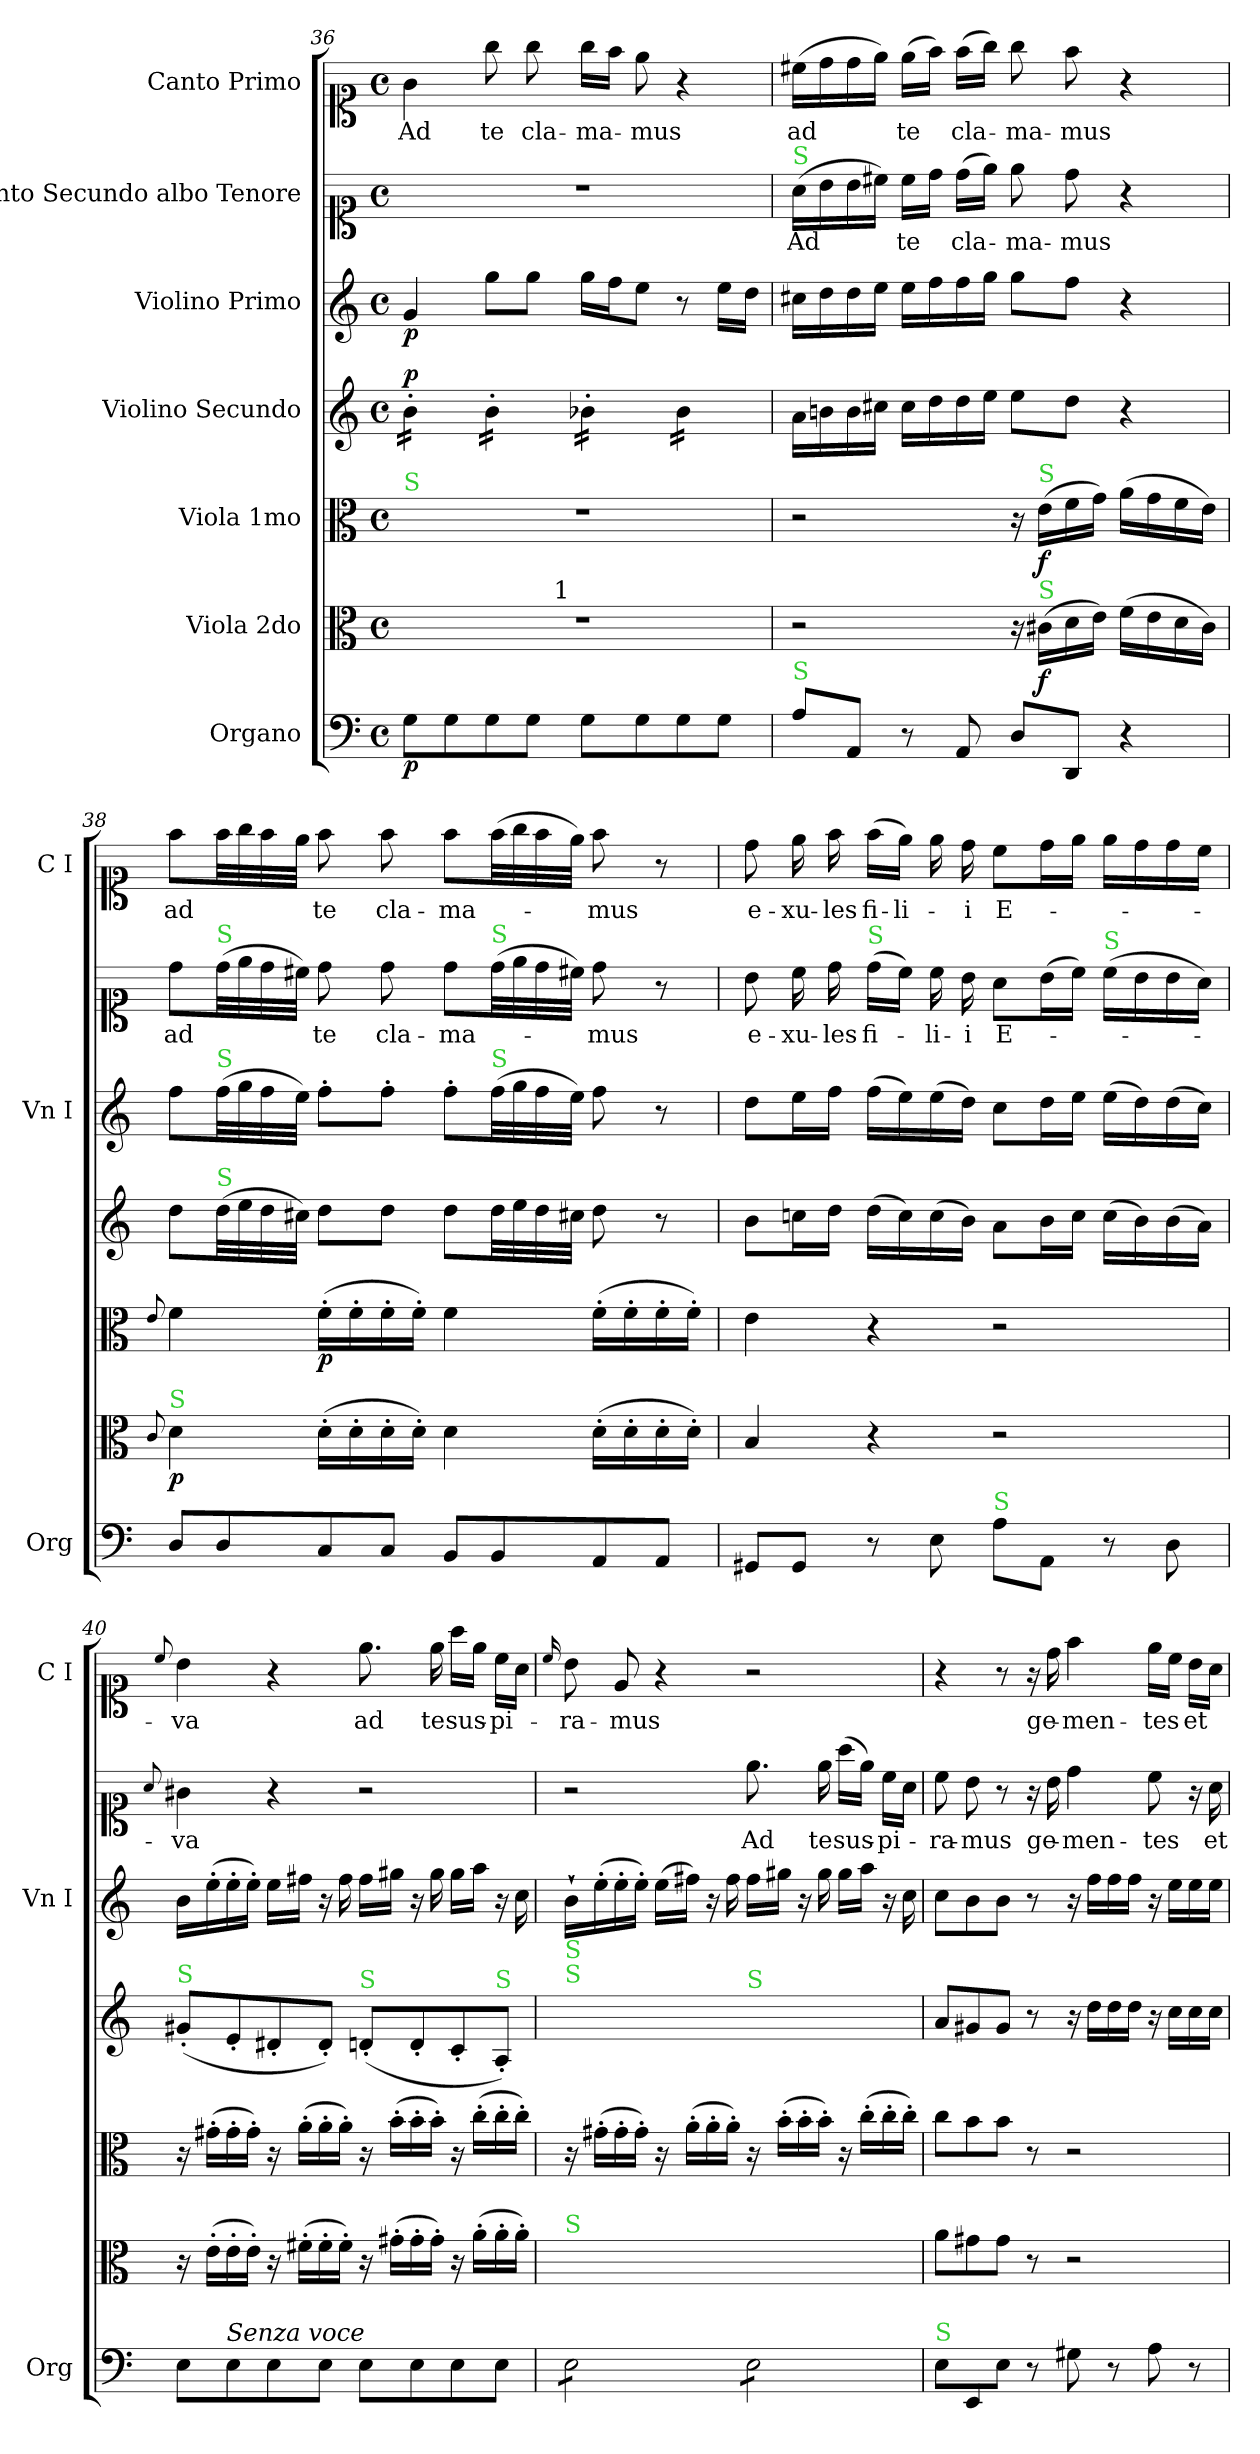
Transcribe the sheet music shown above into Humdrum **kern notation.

**kern	**dynam	**kern	**dynam	**kern	**dynam	**kern	**dynam	**kern	**dynam	**kern	**text	**kern	**text
*part7	*part7	*part6	*part6	*part5	*part5	*part4	*part4	*part3	*part3	*part2	*part2	*part1	*part1
*staff7	*staff7	*staff6	*staff6	*staff5	*staff5	*staff4	*staff4	*staff3	*staff3	*staff2	*staff2	*staff1	*staff1
*I"Organo	*	*I"Viola 2do	*	*I"Viola 1mo	*	*I"Violino Secundo	*	*I"Violino Primo	*	*I"Canto Secundo albo Tenore	*	*I"Canto Primo	*
*I'Org	*	*	*	*	*	*	*	*I'Vn I	*	*	*	*I'C I	*
*clefF4	*	*clefC3	*	*clefC3	*	*clefG2	*	*clefG2	*	*clefC1	*	*clefC1	*
*k[]	*	*k[]	*	*k[]	*	*k[]	*	*k[]	*	*k[]	*	*k[]	*
*C:	*	*C:	*	*C:	*	*C:	*	*C:	*	*C:	*	*C:	*
*M4/4	*	*M4/4	*	*M4/4	*	*M4/4	*	*M4/4	*	*M4/4	*	*M4/4	*
*met(c)	*	*met(c)	*	*met(c)	*	*met(c)	*	*met(c)	*	*met(c)	*	*met(c)	*
=36	=36	=36	=36	=36	=36	=36	=36	=36	=36	=36	=36	=36	=36
!	!	!	!	!	!	!LO:TX:a:color=limegreen:t=S	!	!	!	!	!	!	!
!	!	!	!	!LO:TX:a:color=limegreen:t=S	!	!	!	!	!	!	!	!	!
!	!	!LO:TX:a:color=limegreen:t=S	!	!	!	!	!	!	!	!	!	!	!
!	!LO:DY:b	!	!	!	!	!	!LO:DY:a	!	!LO:DY:b	!	!	!	!
*	*	*^	*	*	*	*	*	*	*	*	*	*	*
*	*	*	*	*	*	*	*tremolo	*	*	*	*	*	*	*
8G\L	p	1r	4..ryy	.	1r	.	16b'\LL	p	4g/	p	1r	.	4g\	Ad
.	.	.	.	.	.	.	16b'\	.	.	.	.	.	.	.
8G\	.	.	.	.	.	.	16b'\	.	.	.	.	.	.	.
.	.	.	.	.	.	.	16b'\JJ	.	.	.	.	.	.	.
8G\	.	.	.	.	.	.	16b'\LL	.	8gg\L	.	.	.	8gg\	te
.	.	.	.	.	.	.	16b'\	.	.	.	.	.	.	.
8G\J	.	.	.	.	.	.	16b'\	.	8gg\J	.	.	.	8gg\	cla-
!	!	!	!LO:TX:a:t=1	!	!	!	!	!	!	!	!	!	!	!
.	.	.	2ryy	.	.	.	16b'\JJ	.	.	.	.	.	.	.
8G\L	.	.	.	.	.	.	16b-X'\LL	.	16gg\LL	.	.	.	16gg\LL	-ma-
.	.	.	.	.	.	.	16b-X'\	.	16ff\J	.	.	.	16ff\JJ	.
8G\	.	.	.	.	.	.	16b-X'\	.	8ee\J	.	.	.	8ee\	-mus
.	.	.	.	.	.	.	16b-X'\JJ	.	.	.	.	.	.	.
8G\	.	.	.	.	.	.	16b-\LL	.	8r	.	.	.	4r	.
.	.	.	.	.	.	.	16b-\	.	.	.	.	.	.	.
8G\J	.	.	.	.	.	.	16b-\	.	16ee\LL	.	.	.	.	.
.	.	.	16ryy	.	.	.	16b-\JJ	.	16dd\JJ	.	.	.	.	.
*	*	*	*	*	*	*	*Xtremolo	*	*	*	*	*	*	*
=37	=37	=37	=37	=37	=37	=37	=37	=37	=37	=37	=37	=37	=37	=37
!	!	!	!	!	!	!	!	!	!	!	!LO:TX:a:color=limegreen:t=S	!	!	!
!LO:TX:a:color=limegreen:t=S	!	!	!	!	!	!	!	!	!	!	!	!	!	!
*	*	*v	*v	*	*	*	*	*	*	*	*	*	*	*
8A\L	.	2r	.	2r	.	16a\LL	.	16cc#X\LL	.	(16a\LL	Ad	(16cc#X\LL	ad
.	.	.	.	.	.	16bn\	.	16dd\	.	16b\	.	16dd\	.
8AA/J	.	.	.	.	.	16b\	.	16dd\	.	16b\	.	16dd\	.
.	.	.	.	.	.	16cc#X\JJ	.	16ee\JJ	.	16cc#X\JJ)	.	16ee\JJ)	.
8r	.	.	.	.	.	16cc#\LL	.	16ee\LL	.	16cc#\LL	te	(16ee\LL	te
.	.	.	.	.	.	16dd\	.	16ff\	.	16dd\JJ	.	16ff\JJ)	.
8AA/	.	.	.	.	.	16dd\	.	16ff\	.	(16dd\LL	cla-	(16ff\LL	cla-
.	.	.	.	.	.	16ee\JJ	.	16gg\JJ	.	16ee\JJ)	.	16gg\JJ)	.
8D/L	.	16r	.	16r	.	8ee\L	.	8gg\L	.	8ee\	-ma-	8gg\	-ma-
!	!	!	!	!LO:TX:a:color=limegreen:t=S	!	!	!	!	!	!	!	!	!
!	!	!LO:TX:a:color=limegreen:t=S	!	!	!	!	!	!	!	!	!	!	!
!	!	!	!LO:DY:b	!	!LO:DY:b	!	!	!	!	!	!	!	!
.	.	(16c#X\LL	f	(16e\LL	f	.	.	.	.	.	.	.	.
8DD/J	.	16d\	.	16f\	.	8dd\J	.	8ff\J	.	8dd\	-mus	8ff\	-mus
.	.	16e\JJ)	.	16g\JJ)	.	.	.	.	.	.	.	.	.
4r	.	(16f\LL	.	(16a\LL	.	4r	.	4r	.	4r	.	4r	.
.	.	16e\	.	16g\	.	.	.	.	.	.	.	.	.
.	.	16d\	.	16f\	.	.	.	.	.	.	.	.	.
.	.	16c#\JJ)	.	16e\JJ)	.	.	.	.	.	.	.	.	.
=38	=38	=38	=38	=38	=38	=38	=38	=38	=38	=38	=38	=38	=38
.	.	8qqc/	.	8qqe/	.	.	.	.	.	.	.	.	.
!	!	!LO:TX:a:color=limegreen:t=S	!	!	!	!	!	!	!	!	!	!	!
!	!	!	!LO:DY:b	!	!	!	!	!	!	!	!	!	!
8D/L	.	4d\	p	4f\	.	8dd\L	.	8ff\L	.	8dd\L	ad	8ff\L	ad
!	!	!	!	!	!	!	!	!	!	!LO:TX:a:color=limegreen:t=S	!	!	!
!	!	!	!	!	!	!	!	!LO:TX:a:color=limegreen:t=S	!	!	!	!	!
!	!	!	!	!	!	!LO:TX:a:color=limegreen:t=S	!	!	!	!	!	!	!
8D/	.	.	.	.	.	(32dd\LL	.	(32ff\LL	.	(32dd\LL	.	32ff\LL	.
.	.	.	.	.	.	32ee\	.	32gg\	.	32ee\	.	32gg\	.
.	.	.	.	.	.	32dd\	.	32ff\	.	32dd\	.	32ff\	.
.	.	.	.	.	.	32cc#X\JJJ)	.	32ee\JJJ)	.	32cc#X\JJJ)	.	32ee\JJJ	.
!	!	!	!	!	!LO:DY:b	!	!	!	!	!	!	!	!
8C/	.	(16d'\LL	.	(16f'\LL	p	8dd\L	.	8ff'\L	.	8dd\	te	8ff\	te
.	.	16d'\	.	16f'\	.	.	.	.	.	.	.	.	.
8C/J	.	16d'\	.	16f'\	.	8dd\J	.	8ff'\J	.	8dd\	cla-	8ff\	cla-
.	.	16d'\JJ)	.	16f'\JJ)	.	.	.	.	.	.	.	.	.
8BB/L	.	4d\	.	4f\	.	8dd\L	.	8ff'\L	.	8dd\L	-ma-	8ff\L	-ma-
!	!	!	!	!	!	!	!	!	!	!LO:TX:a:color=limegreen:t=S	!	!	!
!	!	!	!	!	!	!	!	!LO:TX:a:color=limegreen:t=S	!	!	!	!	!
8BB/	.	.	.	.	.	32dd\LL	.	(32ff\LL	.	(32dd\LL	.	(32ff\LL	.
.	.	.	.	.	.	32ee\	.	32gg\	.	32ee\	.	32gg\	.
.	.	.	.	.	.	32dd\	.	32ff\	.	32dd\	.	32ff\	.
.	.	.	.	.	.	32cc#X\JJJ	.	32ee\JJJ)	.	32cc#X\JJJ)	.	32ee\JJJ)	.
8AA/	.	(16d'\LL	.	(16f'\LL	.	8dd\	.	8ff\	.	8dd\	-mus	8ff\	-mus
.	.	16d'\	.	16f'\	.	.	.	.	.	.	.	.	.
8AA/J	.	16d'\	.	16f'\	.	8r	.	8r	.	8r	.	8r	.
.	.	16d'\JJ)	.	16f'\JJ)	.	.	.	.	.	.	.	.	.
=39	=39	=39	=39	=39	=39	=39	=39	=39	=39	=39	=39	=39	=39
8GG#X/L	.	4B/	.	4e\	.	8b\L	.	8dd\L	.	8b\	e-	8dd\	e-
8GG#/J	.	.	.	.	.	16ccn\L	.	16ee\L	.	16cc\	-xu-	16ee\	-xu-
.	.	.	.	.	.	16dd\JJ	.	16ff\JJ	.	16dd\	-les	16ff\	-les
!	!	!	!	!	!	!	!	!	!	!LO:TX:a:color=limegreen:t=S	!	!	!
8r	.	4r	.	4r	.	(16dd\LL	.	(16ff\LL	.	(16dd\LL	fi-	(16ff\LL	fi-
.	.	.	.	.	.	16cc\)	.	16ee\)	.	16cc\JJ)	.	16ee\JJ)	-li-
8E\	.	.	.	.	.	(16cc\	.	(16ee\	.	16cc\	-li-	16ee\	.
.	.	.	.	.	.	16b\JJ)	.	16dd\JJ)	.	16b\	-i	16dd\	-i
!LO:TX:a:color=limegreen:t=S	!	!	!	!	!	!	!	!	!	!	!	!	!
8A\L	.	2r	.	2r	.	8a\L	.	8cc\L	.	8a\L	E-	8cc\L	E-
8AA\J	.	.	.	.	.	16b\L	.	16dd\L	.	(16b\L	.	16dd\L	.
.	.	.	.	.	.	16cc\JJ	.	16ee\JJ	.	16cc\JJ)	.	16ee\JJ	.
!	!	!	!	!	!	!	!	!	!	!LO:TX:a:color=limegreen:t=S	!	!	!
8r	.	.	.	.	.	(16cc\LL	.	(16ee\LL	.	(16cc\LL	.	16ee\LL	.
.	.	.	.	.	.	16b\)	.	16dd\)	.	16b\	.	16dd\	.
8D\	.	.	.	.	.	(16b\	.	(16dd\	.	16b\	.	16dd\	.
.	.	.	.	.	.	16a\JJ)	.	16cc\JJ)	.	16a\JJ)	.	16cc\JJ	.
=40	=40	=40	=40	=40	=40	=40	=40	=40	=40	=40	=40	=40	=40
.	.	.	.	.	.	.	.	.	.	8qqa/	.	8qqcc/	.
!	!	!	!	!	!	!LO:TX:a:color=limegreen:t=S	!	!	!	!	!	!	!
8E\L	.	16r	.	16r	.	(8g#X'/L	.	16b\LL	.	4g#X\	-va	4b\	-va
.	.	(16e'\LL	.	(16g#X'\LL	.	.	.	(16ee'\	.	.	.	.	.
!LO:TX:a:i:t=Senza voce	!	!	!	!	!	!	!	!	!	!	!	!	!
8E\	.	16e'\	.	16g#'\	.	8e'/	.	16ee'\	.	.	.	.	.
.	.	16e'\JJ)	.	16g#'\JJ)	.	.	.	16ee'\JJ)	.	.	.	.	.
8E\	.	16r	.	16r	.	8d#X'/	.	16ee\LL	.	4r	.	4r	.
.	.	(16f#X'\LL	.	(16a'\LL	.	.	.	16ff#X\JJ	.	.	.	.	.
8E\J	.	16f#'\	.	16a'\	.	8d#'/J)	.	16r	.	.	.	.	.
.	.	16f#'\JJ)	.	16a'\JJ)	.	.	.	16ff#\	.	.	.	.	.
!	!	!	!	!	!	!LO:TX:a:color=limegreen:t=S	!	!	!	!	!	!	!
8E\L	.	16r	.	16r	.	(8dn'/L	.	16ff#\LL	.	2r	.	8.ee\	ad
.	.	(16g#X'\LL	.	(16b'\LL	.	.	.	16gg#X\JJ	.	.	.	.	.
8E\	.	16g#'\	.	16b'\	.	8d'/	.	16r	.	.	.	.	.
.	.	16g#'\JJ)	.	16b'\JJ)	.	.	.	16gg#\	.	.	.	16ee\	te
8E\	.	16r	.	16r	.	8c'/	.	16gg#\LL	.	.	.	16aa\LL	sus-
.	.	(16a'\LL	.	(16cc'\LL	.	.	.	16aa\JJ	.	.	.	16ee\JJ	.
!	!	!	!	!	!	!LO:TX:a:color=limegreen:t=S	!	!	!	!	!	!	!
8E\J	.	16a'\	.	16cc'\	.	8A'/J)	.	16r	.	.	.	16cc\LL	-pi-
.	.	16a'\JJ)	.	16cc'\JJ)	.	.	.	16cc\	.	.	.	16a\JJ	.
=41	=41	=41	=41	=41	=41	=41	=41	=41	=41	=41	=41	=41	=41
.	.	.	.	.	.	.	.	.	.	.	.	16qqcc/	.
!	!	!	!	!	!	!LO:TX:a:color=limegreen:t=S	!	!	!	!	!	!	!
!	!	!	!	!	!	!LO:TX:a:color=limegreen:t=S	!	!	!	!	!	!	!
!	!	!LO:TX:a:color=limegreen:t=S	!	!	!	!	!	!	!	!	!	!	!
*tremolo	*	*	*	*	*	*	*	*	*	*	*	*	*
8E\L	.	16ryy	.	16r	.	(8g#X'/Lyy	.	16b`\LL	.	2r	.	8b\	-ra-
.	.	(16e'\LLyy	.	(16g#X'\LL	.	.	.	(16ee'\	.	.	.	.	.
8E\	.	16e'\yy	.	16g#'\	.	8e'/yy	.	16ee'\	.	.	.	8e/	-mus
.	.	16e'\JJyy)	.	16g#'\JJ)	.	.	.	16ee'\JJ)	.	.	.	.	.
8E\	.	16ryy	.	16r	.	8d#X'/yy	.	(16ee\LL	.	.	.	4r	.
.	.	(16f#X'\LLyy	.	(16a'\LL	.	.	.	16ff#X\JJ)	.	.	.	.	.
8E\J	.	16f#'\yy	.	16a'\	.	8d#'/Jyy)	.	16r	.	.	.	.	.
.	.	16f#'\JJyy)	.	16a'\JJ)	.	.	.	16ff#\	.	.	.	.	.
!	!	!	!	!	!	!LO:TX:a:color=limegreen:t=S	!	!	!	!	!	!	!
8E\L	.	16ryy	.	16r	.	(8dn'/Lyy	.	16ff#\LL	.	8.ee\	Ad	2r	.
.	.	(16g#X'\LLyy	.	(16b'\LL	.	.	.	16gg#X\JJ	.	.	.	.	.
8E\	.	16g#'\yy	.	16b'\	.	8d'/yy	.	16r	.	.	.	.	.
.	.	16g#'\JJyy)	.	16b'\JJ)	.	.	.	16gg#\	.	16ee\	te	.	.
8E\	.	16ryy	.	16r	.	8c'/yy	.	16gg#\LL	.	(16aa\LL	sus-	.	.
.	.	(16a'\LLyy	.	(16cc'\LL	.	.	.	16aa\JJ	.	16ee\JJ)	.	.	.
8E\J	.	16a'\yy	.	16cc'\	.	8A'/Jyy)	.	16r	.	16cc\LL	-pi-	.	.
*Xtremolo	*	*	*	*	*	*	*	*	*	*	*	*	*
.	.	16a'\JJyy)	.	16cc'\JJ)	.	.	.	16cc\	.	16a\JJ	.	.	.
=42	=42	=42	=42	=42	=42	=42	=42	=42	=42	=42	=42	=42	=42
!LO:TX:a:color=limegreen:t=S	!	!	!	!	!	!	!	!	!	!	!	!	!
8E\L	.	8a\L	.	8cc\L	.	8a/L	.	8cc\L	.	8cc\	-ra-	4r	.
8EE/	.	8g#X\	.	8b\	.	8g#X/	.	8b\	.	8b\	-mus	.	.
8E\J	.	8g#\J	.	8b\J	.	8g#/J	.	8b\J	.	8r	.	8r	.
8r	.	8r	.	8r	.	8r	.	8r	.	16r	.	16r	.
.	.	.	.	.	.	.	.	.	.	16b\	ge-	16dd\	ge-
8G#X\	.	2r	.	2r	.	16r	.	16r	.	4dd\	-men-	4ff\	-men-
.	.	.	.	.	.	16dd\LL	.	16ff\LL	.	.	.	.	.
8r	.	.	.	.	.	16dd\	.	16ff\	.	.	.	.	.
.	.	.	.	.	.	16dd\JJ	.	16ff\JJ	.	.	.	.	.
8A\	.	.	.	.	.	16r	.	16r	.	8cc\	-tes	16ee\LL	-tes
.	.	.	.	.	.	16cc\LL	.	16ee\LL	.	.	.	16cc\JJ	.
8r	.	.	.	.	.	16cc\	.	16ee\	.	16r	.	16b\LL	et
.	.	.	.	.	.	16cc\JJ	.	16ee\JJ	.	16a\	et	16a\JJ	.
=	=	=	=	=	=	=	=	=	=	=	=	=	=
*-	*-	*-	*-	*-	*-	*-	*-	*-	*-	*-	*-	*-	*-
